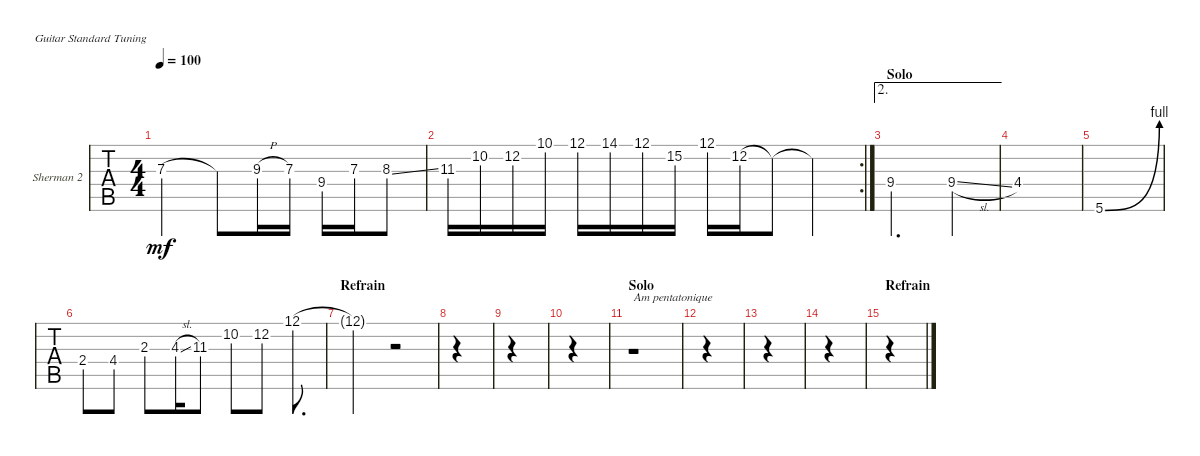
\bracketExtendMode groupsimilarinstruments
\firstSystemTrackNameOrientation horizontal
\otherSystemsTrackNameOrientation horizontal
\track ("Sherman 2" "Sherman 2") {instrument electricguitarclean}
\staff {tabs}
\tuning (E4 B3 G3 D3 A2 E2)
\ts (4 4)
\tempo 100
\clef g2
\ks c
7.3.2{dy mf} 7.3{t}.8 9.3{h}.16 7.3.16 9.4.16 7.3.16 8.3{ss}.8 |
\rc 2
11.3.16 10.2.16 12.2.16 10.1.16 12.1.16 14.1.16 12.1.16 15.2.16 12.1.16 12.2.16 12.2{t}.8 12.2{t}.4 |
\ae 2
\section ("" "Solo")
9.4.2{d} 9.4{sl}.4 |
4.4.1 |
5.6{be (bend 0 0 15 4)}.1 |
2.4.8 4.4.8 2.3.8 4.3{sl}.16 11.3.8 10.2.8 12.2.8 12.1.8{d} |
\section ("" "Refrain")
12.1{t}.2 r.2 |
|
|
|
\section ("" "Solo")
r.1{txt "Am pentatonique"} |
|
|
|
\section ("" "Refrain")
